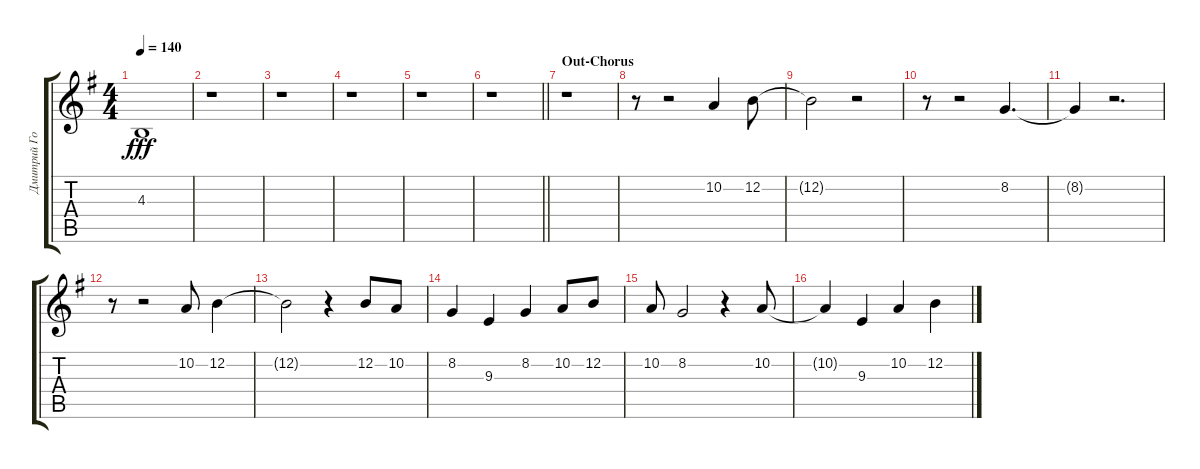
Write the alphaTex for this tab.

\track ("Дмитрий Голяшев (Бэк-Вокал)" "Дмитрий Го") {instrument baritonesax}
\staff {score tabs}
\tuning (E4 B3 G3 D3 A2 E2) {hide}
\ts (4 4)
\tempo 140
\clef g2
\ks g
4.3.1{dy fff} |
r.1 |
r.1 |
r.1 |
r.1 |
\barLineRight lightlight
r.1 |
\section ("" "Out-Chorus")
r.1 |
r.8 r.2 10.2.4 12.2.8 |
12.2{t}.2 r.2 |
r.8 r.2 8.2.4{d} |
8.2{t}.4 r.2{d} |
r.8 r.2 10.2.8 12.2.4 |
12.2{t}.2 r.4 12.2.8 10.2.8 |
8.2.4 9.3.4 8.2.4 10.2.8 12.2.8 |
10.2.8 8.2.2 r.4 10.2.8 |
10.2{t}.4 9.3.4 10.2.4 12.2.4
